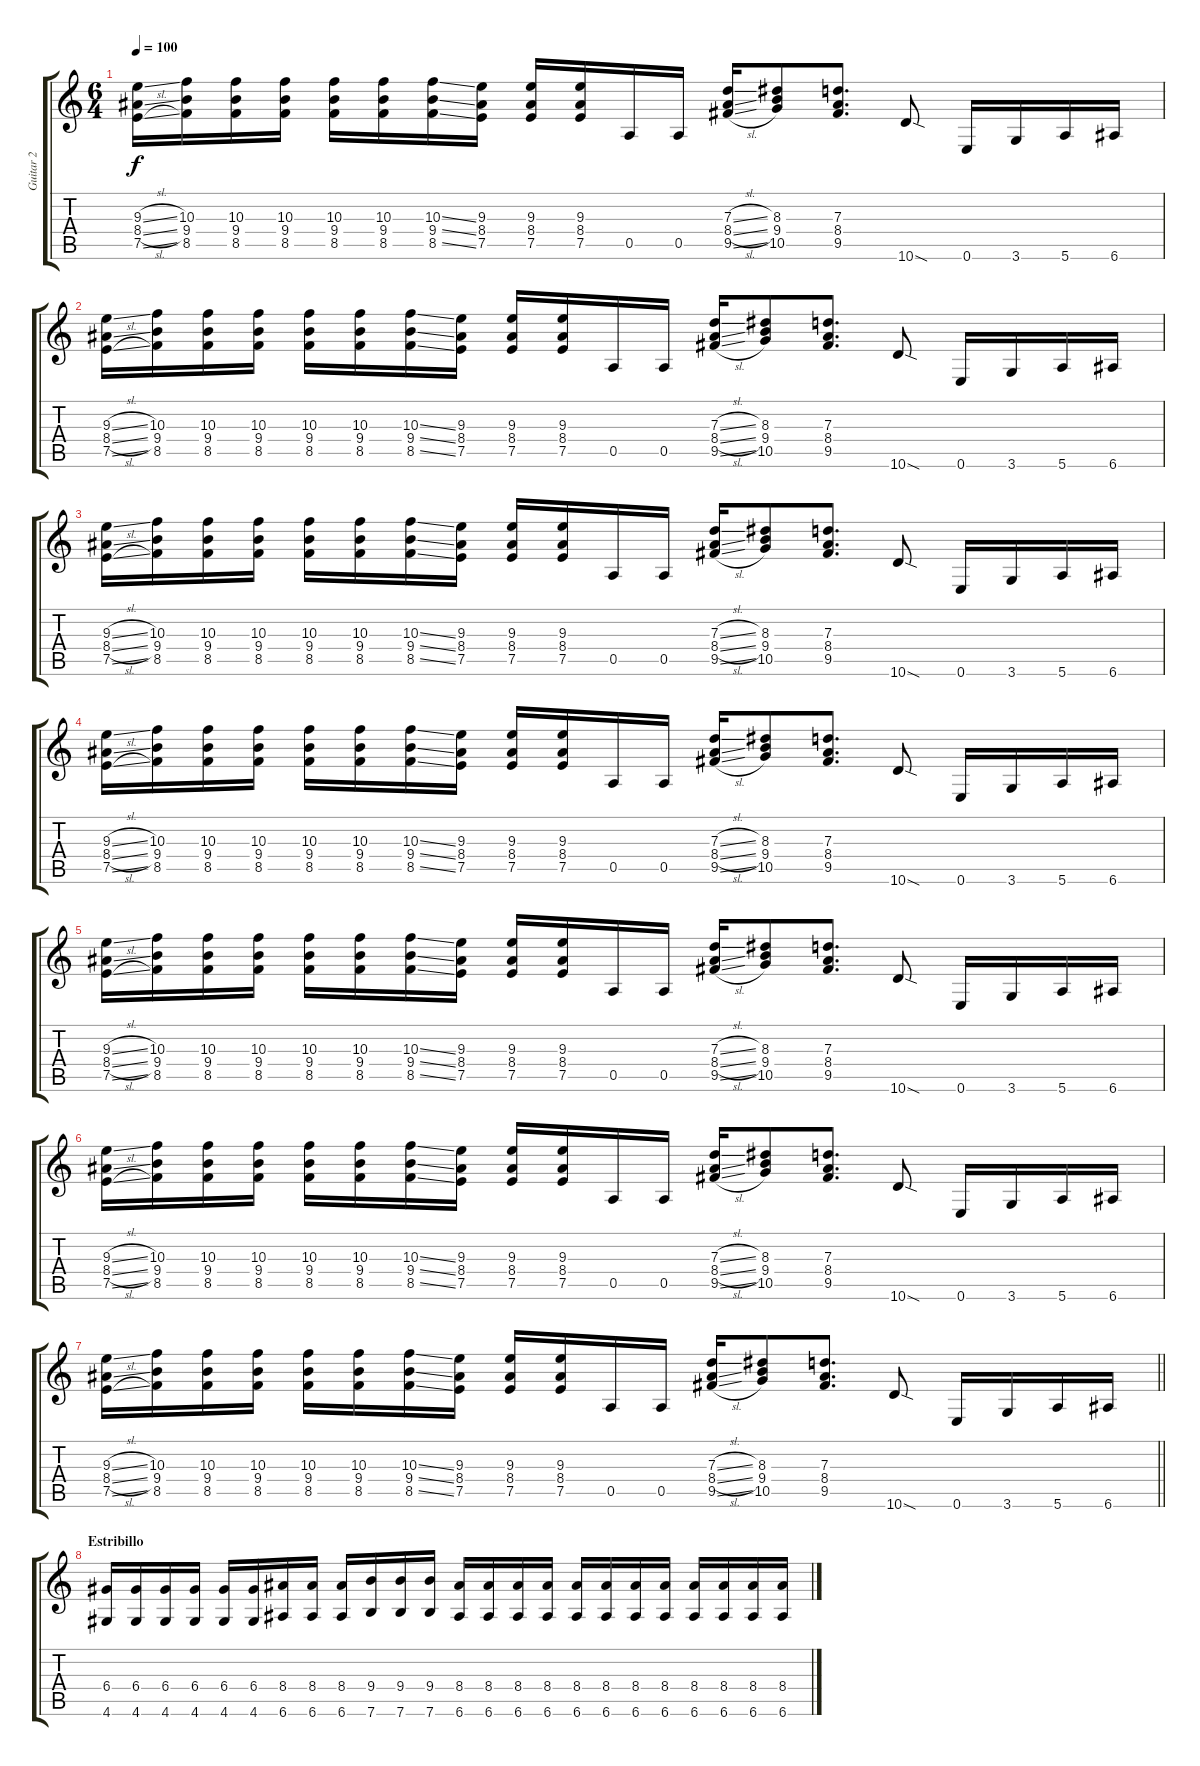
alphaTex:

\track ("Guitar 2" "Guitar 2") {instrument distortionguitar}
\staff {score tabs}
\tuning (E4 B3 G3 D3 A2 E2) {hide}
\ts (6 4)
\tempo 100
\clef g2
\ks c
(9.3{sl} 8.4{sl} 7.5{sl}).16{dy f} (10.3 9.4 8.5).16 (10.3 9.4 8.5).16 (10.3 9.4 8.5).16 (10.3 9.4 8.5).16 (10.3 9.4 8.5).16 (10.3{ss} 9.4{ss} 8.5{ss}).16 (9.3 8.4 7.5).16 (9.3 8.4 7.5).16 (9.3 8.4 7.5).16 0.5.16 0.5.16 (7.3{sl} 8.4{sl} 9.5{sl}).16 (8.3 9.4 10.5).8 (7.3 8.4 9.5).8{d} 10.6{sod}.8 0.6.16 3.6.16 5.6.16 6.6.16 |
(9.3{sl} 8.4{sl} 7.5{sl}).16 (10.3 9.4 8.5).16 (10.3 9.4 8.5).16 (10.3 9.4 8.5).16 (10.3 9.4 8.5).16 (10.3 9.4 8.5).16 (10.3{ss} 9.4{ss} 8.5{ss}).16 (9.3 8.4 7.5).16 (9.3 8.4 7.5).16 (9.3 8.4 7.5).16 0.5.16 0.5.16 (7.3{sl} 8.4{sl} 9.5{sl}).16 (8.3 9.4 10.5).8 (7.3 8.4 9.5).8{d} 10.6{sod}.8 0.6.16 3.6.16 5.6.16 6.6.16 |
(9.3{sl} 8.4{sl} 7.5{sl}).16 (10.3 9.4 8.5).16 (10.3 9.4 8.5).16 (10.3 9.4 8.5).16 (10.3 9.4 8.5).16 (10.3 9.4 8.5).16 (10.3{ss} 9.4{ss} 8.5{ss}).16 (9.3 8.4 7.5).16 (9.3 8.4 7.5).16 (9.3 8.4 7.5).16 0.5.16 0.5.16 (7.3{sl} 8.4{sl} 9.5{sl}).16 (8.3 9.4 10.5).8 (7.3 8.4 9.5).8{d} 10.6{sod}.8 0.6.16 3.6.16 5.6.16 6.6.16 |
(9.3{sl} 8.4{sl} 7.5{sl}).16 (10.3 9.4 8.5).16 (10.3 9.4 8.5).16 (10.3 9.4 8.5).16 (10.3 9.4 8.5).16 (10.3 9.4 8.5).16 (10.3{ss} 9.4{ss} 8.5{ss}).16 (9.3 8.4 7.5).16 (9.3 8.4 7.5).16 (9.3 8.4 7.5).16 0.5.16 0.5.16 (7.3{sl} 8.4{sl} 9.5{sl}).16 (8.3 9.4 10.5).8 (7.3 8.4 9.5).8{d} 10.6{sod}.8 0.6.16 3.6.16 5.6.16 6.6.16 |
(9.3{sl} 8.4{sl} 7.5{sl}).16 (10.3 9.4 8.5).16 (10.3 9.4 8.5).16 (10.3 9.4 8.5).16 (10.3 9.4 8.5).16 (10.3 9.4 8.5).16 (10.3{ss} 9.4{ss} 8.5{ss}).16 (9.3 8.4 7.5).16 (9.3 8.4 7.5).16 (9.3 8.4 7.5).16 0.5.16 0.5.16 (7.3{sl} 8.4{sl} 9.5{sl}).16 (8.3 9.4 10.5).8 (7.3 8.4 9.5).8{d} 10.6{sod}.8 0.6.16 3.6.16 5.6.16 6.6.16 |
(9.3{sl} 8.4{sl} 7.5{sl}).16 (10.3 9.4 8.5).16 (10.3 9.4 8.5).16 (10.3 9.4 8.5).16 (10.3 9.4 8.5).16 (10.3 9.4 8.5).16 (10.3{ss} 9.4{ss} 8.5{ss}).16 (9.3 8.4 7.5).16 (9.3 8.4 7.5).16 (9.3 8.4 7.5).16 0.5.16 0.5.16 (7.3{sl} 8.4{sl} 9.5{sl}).16 (8.3 9.4 10.5).8 (7.3 8.4 9.5).8{d} 10.6{sod}.8 0.6.16 3.6.16 5.6.16 6.6.16 |
\barLineRight lightlight
(9.3{sl} 8.4{sl} 7.5{sl}).16 (10.3 9.4 8.5).16 (10.3 9.4 8.5).16 (10.3 9.4 8.5).16 (10.3 9.4 8.5).16 (10.3 9.4 8.5).16 (10.3{ss} 9.4{ss} 8.5{ss}).16 (9.3 8.4 7.5).16 (9.3 8.4 7.5).16 (9.3 8.4 7.5).16 0.5.16 0.5.16 (7.3{sl} 8.4{sl} 9.5{sl}).16 (8.3 9.4 10.5).8 (7.3 8.4 9.5).8{d} 10.6{sod}.8 0.6.16 3.6.16 5.6.16 6.6.16 |
\section ("" "Estribillo")
(6.4 4.6).16 (6.4 4.6).16 (6.4 4.6).16 (6.4 4.6).16 (6.4 4.6).16 (6.4 4.6).16 (8.4 6.6).16 (8.4 6.6).16 (8.4 6.6).16 (9.4 7.6).16 (9.4 7.6).16 (9.4 7.6).16 (8.4 6.6).16 (8.4 6.6).16 (8.4 6.6).16 (8.4 6.6).16 (8.4 6.6).16 (8.4 6.6).16 (8.4 6.6).16 (8.4 6.6).16 (8.4 6.6).16 (8.4 6.6).16 (8.4 6.6).16 (8.4 6.6).16
